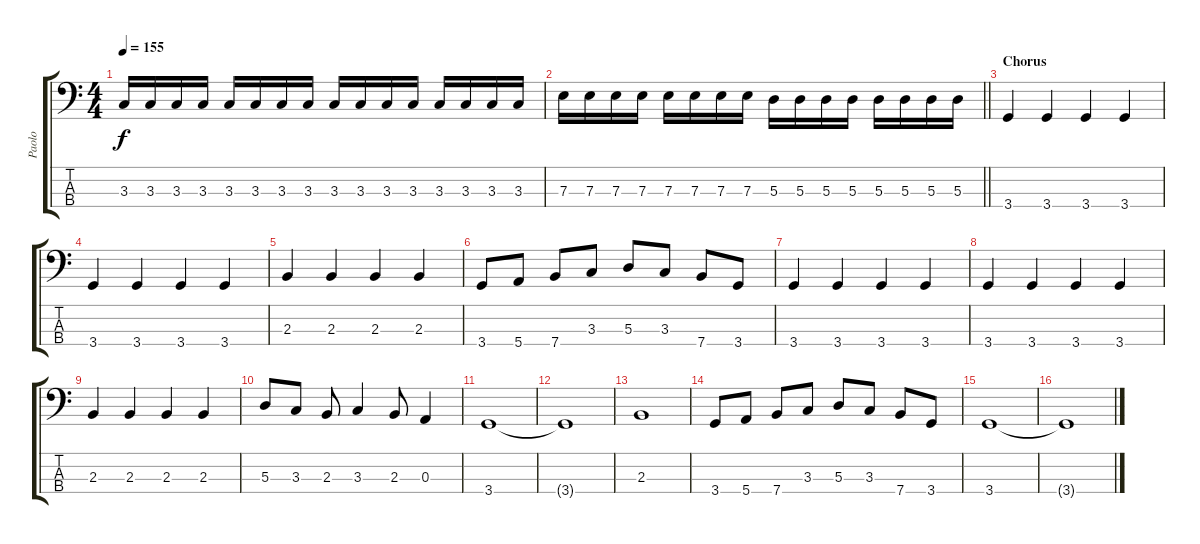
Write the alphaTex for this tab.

\track ("Paolo" "Paolo") {instrument electricbassfinger}
\staff {score tabs}
\tuning (G2 D2 A1 E1) {hide}
\ts (4 4)
\tempo 155
\clef f4
\ks c
3.3.16{dy f} 3.3.16 3.3.16 3.3.16 3.3.16 3.3.16 3.3.16 3.3.16 3.3.16 3.3.16 3.3.16 3.3.16 3.3.16 3.3.16 3.3.16 3.3.16 |
\barLineRight lightlight
7.3.16 7.3.16 7.3.16 7.3.16 7.3.16 7.3.16 7.3.16 7.3.16 5.3.16 5.3.16 5.3.16 5.3.16 5.3.16 5.3.16 5.3.16 5.3.16 |
\section ("" "Chorus")
3.4.4 3.4.4 3.4.4 3.4.4 |
3.4.4 3.4.4 3.4.4 3.4.4 |
2.3.4 2.3.4 2.3.4 2.3.4 |
3.4.8 5.4.8 7.4.8 3.3.8 5.3.8 3.3.8 7.4.8 3.4.8 |
3.4.4 3.4.4 3.4.4 3.4.4 |
3.4.4 3.4.4 3.4.4 3.4.4 |
2.3.4 2.3.4 2.3.4 2.3.4 |
5.3.8 3.3.8 2.3.8 3.3.4 2.3.8 0.3.4 |
3.4.1 |
3.4{t}.1 |
2.3.1 |
3.4.8 5.4.8 7.4.8 3.3.8 5.3.8 3.3.8 7.4.8 3.4.8 |
3.4.1 |
3.4{t}.1
